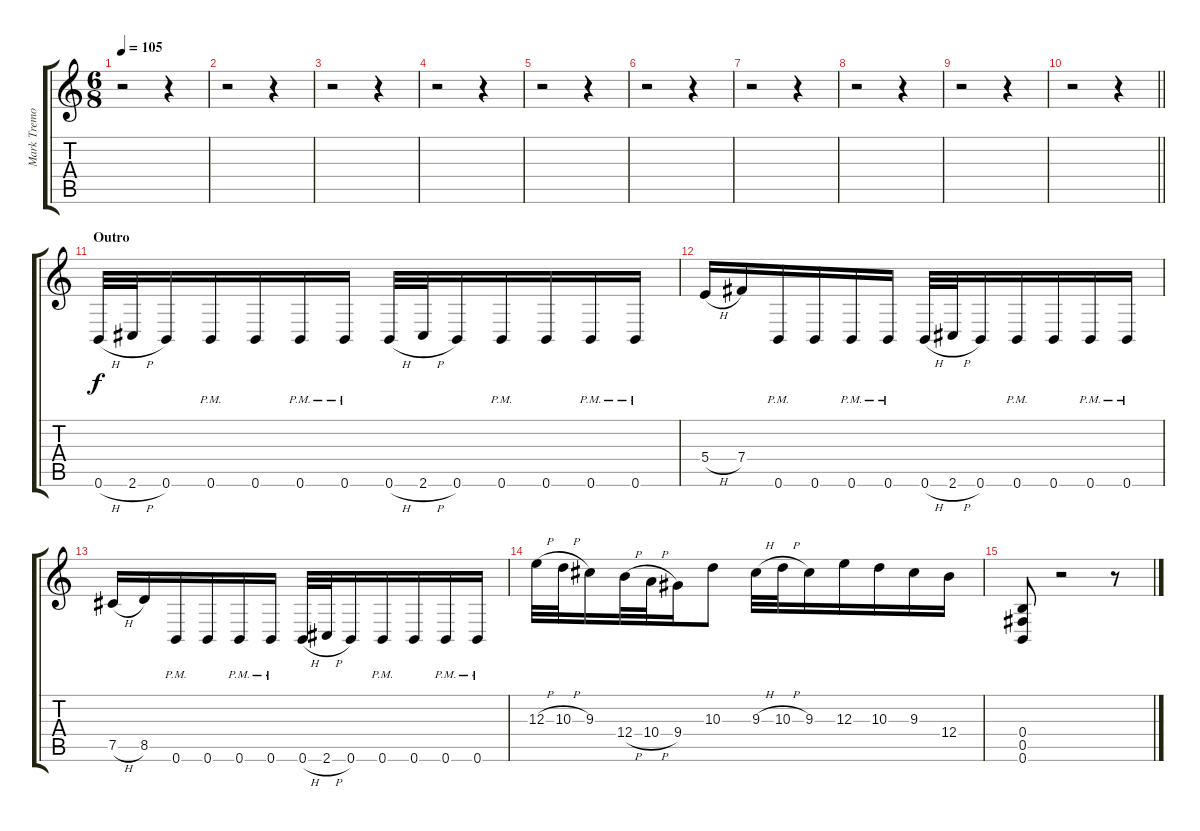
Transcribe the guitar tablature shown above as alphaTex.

\track ("Mark Tremonti (Lead Guitar)" "Mark Tremo") {instrument distortionguitar}
\staff {score tabs}
\tuning (Db4 Ab3 E3 B2 Gb2 B1) {hide}
\ts (6 8)
\tempo 105
\clef g2
\ks c
r.2{dy f} r.4 |
r.2 r.4 |
r.2 r.4 |
r.2 r.4 |
r.2 r.4 |
r.2 r.4 |
r.2 r.4 |
r.2 r.4 |
r.2 r.4 |
\barLineRight lightlight
r.2 r.4 |
\section ("" "Outro")
0.6{h}.32 2.6{h}.32 0.6.16 0.6{pm}.16 0.6.16 0.6{pm}.16 0.6{pm}.16 0.6{h}.32 2.6{h}.32 0.6.16 0.6{pm}.16 0.6.16 0.6{pm}.16 0.6{pm}.16 |
5.4{h}.16 7.4.16 0.6{pm}.16 0.6.16 0.6{pm}.16 0.6{pm}.16 0.6{h}.32 2.6{h}.32 0.6.16 0.6{pm}.16 0.6.16 0.6{pm}.16 0.6{pm}.16 |
7.5{h}.16 8.5.16 0.6{pm}.16 0.6.16 0.6{pm}.16 0.6{pm}.16 0.6{h}.32 2.6{h}.32 0.6.16 0.6{pm}.16 0.6.16 0.6{pm}.16 0.6{pm}.16 |
12.3{h}.32 10.3{h}.32 9.3.16 12.4{h}.32 10.4{h}.32 9.4.16 10.3.8 9.3{h}.32 10.3{h}.32 9.3.16 12.3.16 10.3.16 9.3.16 12.4.16 |
(0.4 0.5 0.6).8 r.2 r.8
